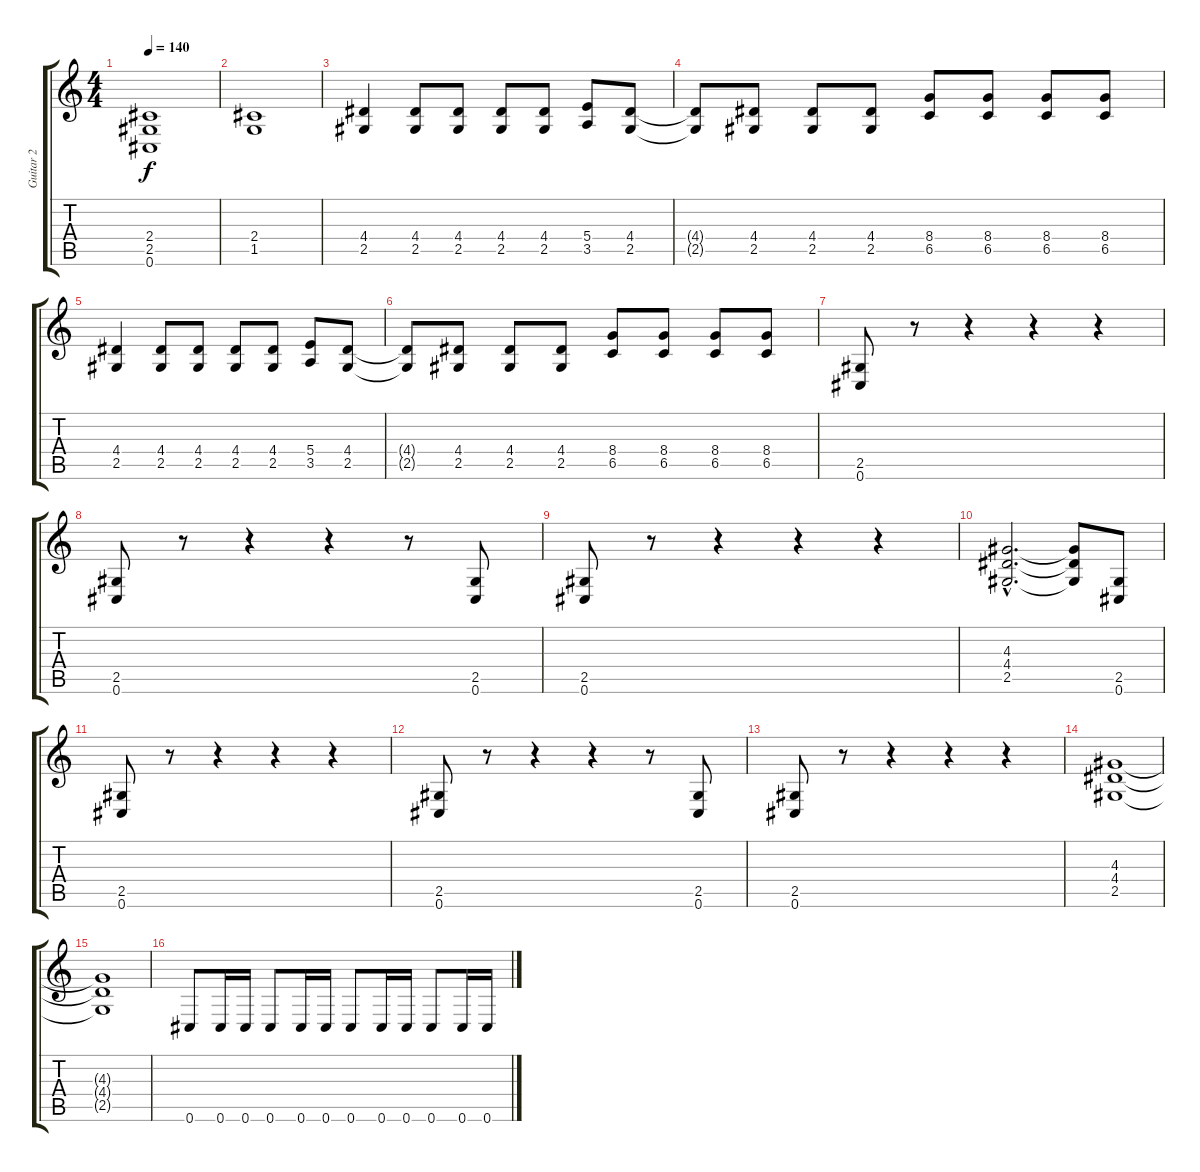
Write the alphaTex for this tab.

\track ("Guitar 2" "Guitar 2") {instrument distortionguitar}
\staff {score tabs}
\tuning (Db4 Ab3 E3 B2 Gb2 Db2) {hide}
\ts (4 4)
\tempo 140
\clef g2
\ks c
(2.4 2.5 0.6).1{dy f} |
(2.4 1.5).1 |
(4.4 2.5).4 (4.4 2.5).8 (4.4 2.5).8 (4.4 2.5).8 (4.4 2.5).8 (5.4 3.5).8 (4.4 2.5).8 |
(4.4{t} 2.5{t}).8 (4.4 2.5).8 (4.4 2.5).8 (4.4 2.5).8 (8.4 6.5).8 (8.4 6.5).8 (8.4 6.5).8 (8.4 6.5).8 |
(4.4 2.5).4 (4.4 2.5).8 (4.4 2.5).8 (4.4 2.5).8 (4.4 2.5).8 (5.4 3.5).8 (4.4 2.5).8 |
(4.4{t} 2.5{t}).8 (4.4 2.5).8 (4.4 2.5).8 (4.4 2.5).8 (8.4 6.5).8 (8.4 6.5).8 (8.4 6.5).8 (8.4 6.5).8 |
(2.5 0.6).8 r.8 r.4 r.4 r.4 |
(2.5 0.6).8 r.8 r.4 r.4 r.8 (2.5 0.6).8 |
(2.5 0.6).8 r.8 r.4 r.4 r.4 |
(4.3{hac} 4.4{hac} 2.5{hac}).2{d} (4.3{t} 4.4{t} 2.5{t}).8 (2.5 0.6).8 |
(2.5 0.6).8 r.8 r.4 r.4 r.4 |
(2.5 0.6).8 r.8 r.4 r.4 r.8 (2.5 0.6).8 |
(2.5 0.6).8 r.8 r.4 r.4 r.4 |
(4.3 4.4 2.5).1 |
(4.3{t} 4.4{t} 2.5{t}).1 |
0.6.8 0.6.16 0.6.16 0.6.8 0.6.16 0.6.16 0.6.8 0.6.16 0.6.16 0.6.8 0.6.16 0.6.16
